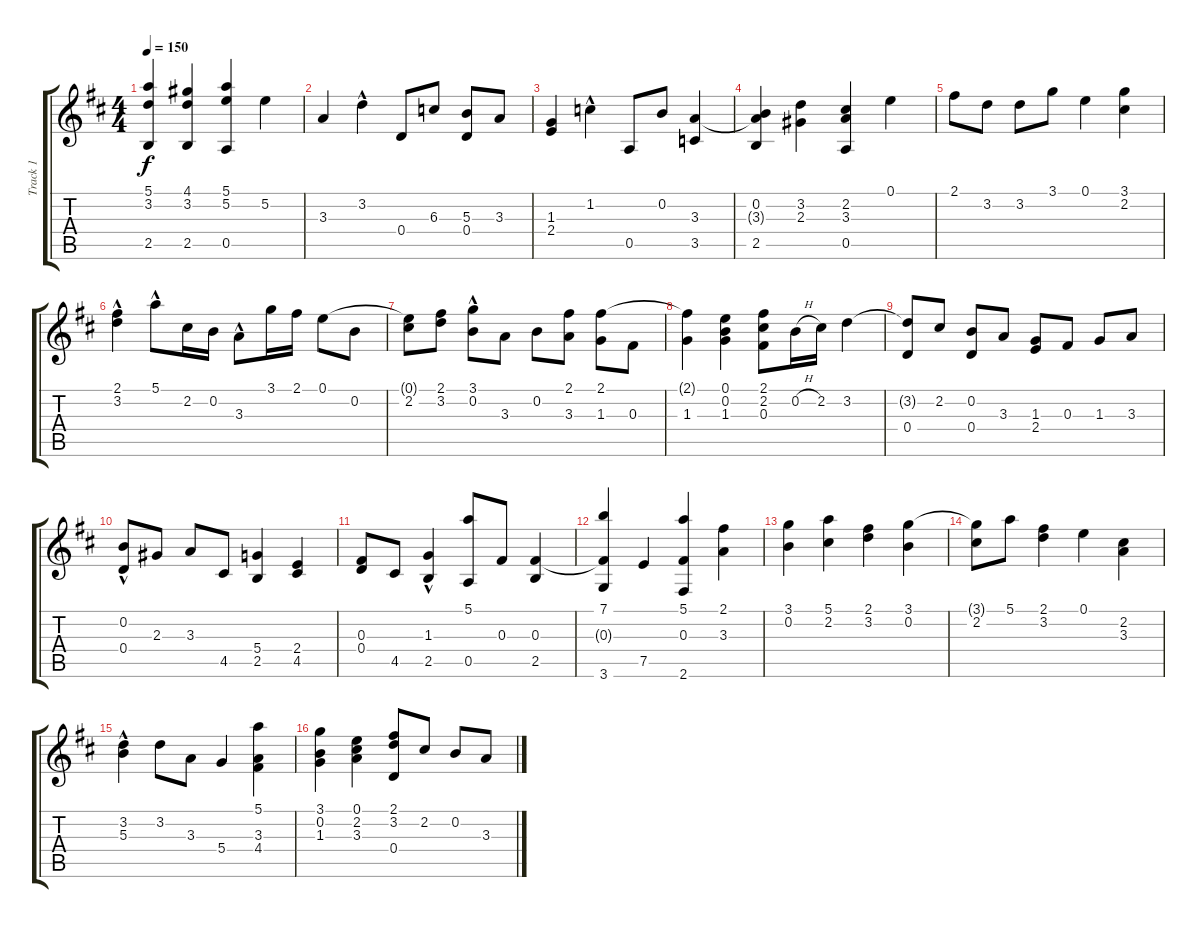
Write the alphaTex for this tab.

\track ("Track 1" "Track 1") {instrument acousticguitarsteel}
\staff {score tabs}
\tuning (E4 B3 Gb3 D3 A2 E2) {hide}
\ts (4 4)
\tempo 150
\clef g2
\ks d
(5.1{t} 3.2 2.5).4{dy f} (4.1 3.2 2.5).4 (5.1 5.2 0.5).4 5.2.4 |
3.3.4 3.2{hac}.4 0.4.8 6.3.8 (5.3 0.4).8 3.3.8 |
(1.3 2.4).4 1.2{hac}.4 0.5.8 0.2.8 (3.3 3.5).4 |
(0.2 3.3{t} 2.5).4 (3.2 2.3).4 (2.2 3.3 0.5).4 0.1.4 |
2.1.8 3.2.8 3.2.8 3.1.8 0.1.4 (3.1 2.2).4 |
(2.1 3.2{hac}).4 5.1{hac}.8 2.2.16 0.2.16 3.3{hac}.8 3.1.16 2.1.16 0.1.8 0.2.8 |
(0.1{t} 2.2).8 (2.1 3.2).8 (3.1{hac} 0.2).8 3.3.8 0.2.8 (2.1 3.3).8 (2.1 1.3).8 0.3.8 |
(2.1{t} 1.3).4 (0.1 0.2 1.3).4 (2.1 2.2 0.3).8 0.2{h}.16 2.2.16 3.2.4 |
(3.2{t} 0.4).8 2.2.8 (0.2 0.4).8 3.3.8 (1.3 2.4).8 0.3.8 1.3.8 3.3.8 |
(0.2 0.4{hac}).8 2.3.8 3.3.8 4.5.8 (5.4 2.5).4 (2.4 4.5).4 |
(0.3 0.4).8 4.5.8 (1.3{hac} 2.5).4 (5.1 0.5).8 0.3.8 (0.3 2.5).4 |
(7.1 0.3{t} 3.6).4 7.5.4 (5.1 0.3 2.6).4 (2.1 3.3).4 |
(3.1 0.2).4 (5.1 2.2).4 (2.1 3.2).4 (3.1 0.2).4 |
(3.1{t} 2.2).8 5.1.8 (2.1 3.2).4 0.1.4 (2.2 3.3).4 |
(3.2 5.3{hac}).4 3.2.8 3.3.8 5.4.4 (5.1 3.3 4.4).4 |
(3.1 0.2 1.3).4 (0.1 2.2 3.3).4 (2.1 3.2 0.4).8 2.2.8 0.2.8 3.3.8
